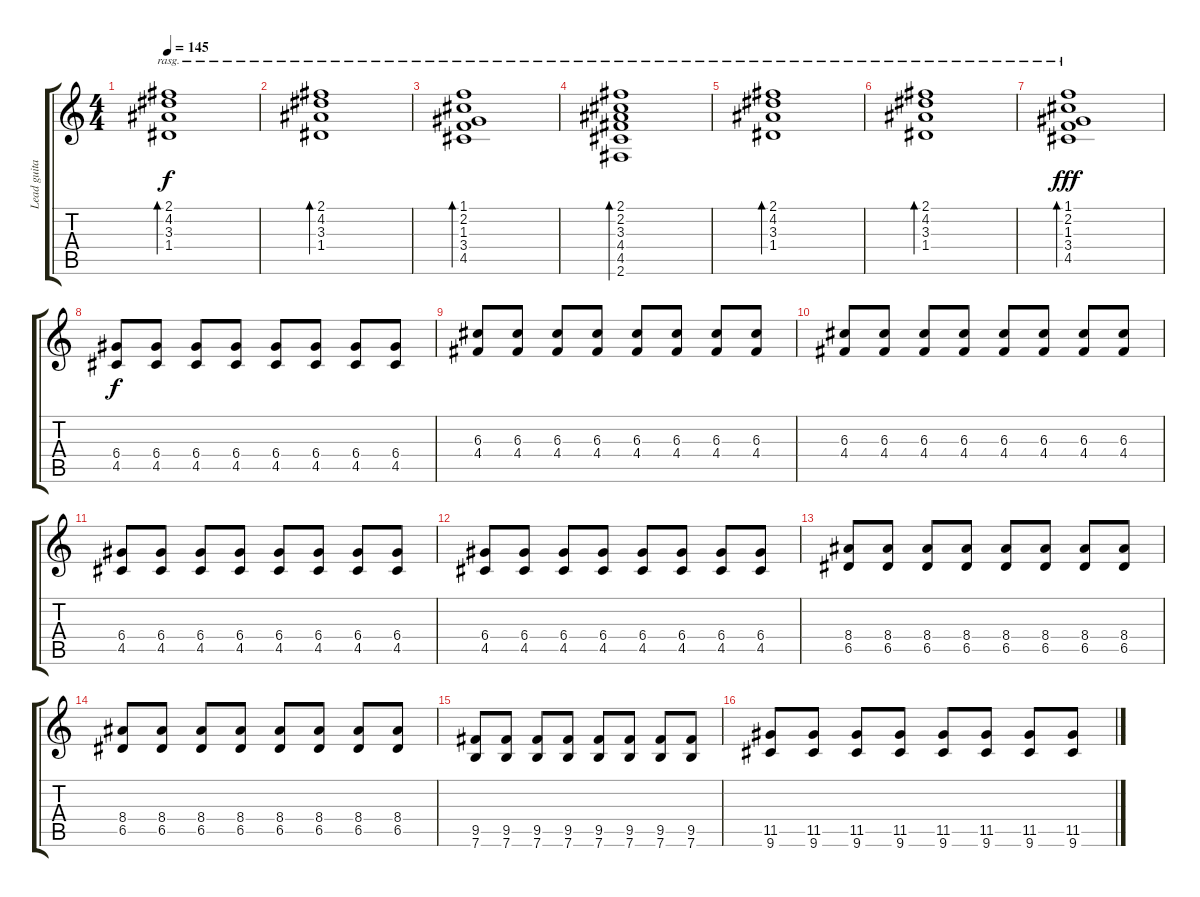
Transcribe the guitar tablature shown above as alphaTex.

\track ("Lead guitar" "Lead guita") {instrument electricguitarclean}
\staff {score tabs}
\tuning (E4 B3 G3 D3 A2 E2) {hide}
\ts (4 4)
\tempo 145
\clef g2
\ks c
(2.1 4.2 3.3 1.4).1{bd 120 rasg ii dy f} |
(2.1 4.2 3.3 1.4).1{bd 120 rasg ii} |
(1.1 2.2 1.3 3.4 4.5).1{bd 120 rasg ii} |
(2.1 2.2 3.3 4.4 4.5 2.6).1{bd 120 rasg ii} |
(2.1 4.2 3.3 1.4).1{bd 120 rasg ii} |
(2.1 4.2 3.3 1.4).1{bd 120 rasg ii} |
(1.1 2.2 1.3 3.4 4.5).1{bd 120 rasg ii dy fff volume 2} |
(6.4 4.5).8{dy f volume 15 instrument distortionguitar} (6.4 4.5).8 (6.4 4.5).8 (6.4 4.5).8 (6.4 4.5).8 (6.4 4.5).8 (6.4 4.5).8 (6.4 4.5).8 |
(6.3 4.4).8{volume 10} (6.3 4.4).8 (6.3 4.4).8 (6.3 4.4).8 (6.3 4.4).8 (6.3 4.4).8 (6.3 4.4).8 (6.3 4.4).8 |
(6.3 4.4).8 (6.3 4.4).8 (6.3 4.4).8 (6.3 4.4).8 (6.3 4.4).8 (6.3 4.4).8 (6.3 4.4).8 (6.3 4.4).8 |
(6.4 4.5).8 (6.4 4.5).8 (6.4 4.5).8 (6.4 4.5).8 (6.4 4.5).8 (6.4 4.5).8 (6.4 4.5).8 (6.4 4.5).8 |
(6.4 4.5).8 (6.4 4.5).8 (6.4 4.5).8 (6.4 4.5).8 (6.4 4.5).8 (6.4 4.5).8 (6.4 4.5).8 (6.4 4.5).8 |
(8.4 6.5).8 (8.4 6.5).8 (8.4 6.5).8 (8.4 6.5).8 (8.4 6.5).8 (8.4 6.5).8 (8.4 6.5).8 (8.4 6.5).8 |
(8.4 6.5).8 (8.4 6.5).8 (8.4 6.5).8 (8.4 6.5).8 (8.4 6.5).8 (8.4 6.5).8 (8.4 6.5).8 (8.4 6.5).8 |
(9.5 7.6).8 (9.5 7.6).8 (9.5 7.6).8 (9.5 7.6).8 (9.5 7.6).8 (9.5 7.6).8 (9.5 7.6).8 (9.5 7.6).8 |
(11.5 9.6).8 (11.5 9.6).8 (11.5 9.6).8 (11.5 9.6).8 (11.5 9.6).8 (11.5 9.6).8 (11.5 9.6).8 (11.5 9.6).8
